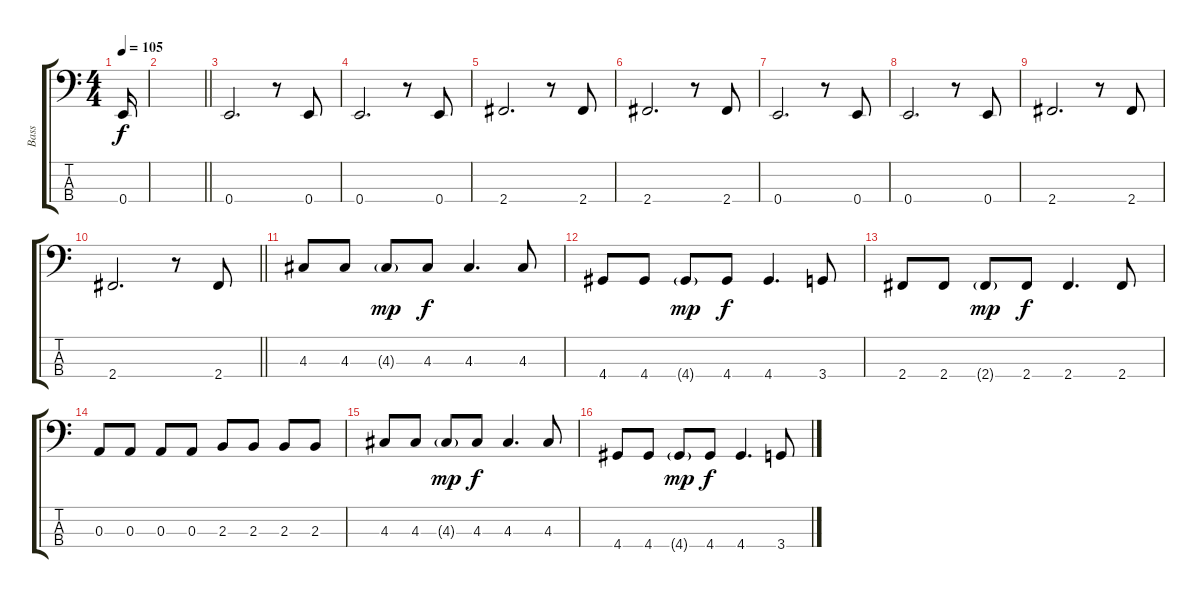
\track ("Bass" "Bass") {instrument electricbassfinger}
\staff {score tabs}
\tuning (G2 D2 A1 E1) {hide}
\ts (4 4)
\tempo 105
\clef f4
\ks c
0.4.16{dy f} |
\barLineRight lightlight
|
0.4.2{d} r.8 0.4.8 |
0.4.2{d} r.8 0.4.8 |
2.4.2{d} r.8 2.4.8 |
2.4.2{d} r.8 2.4.8 |
0.4.2{d} r.8 0.4.8 |
0.4.2{d} r.8 0.4.8 |
2.4.2{d} r.8 2.4.8 |
\barLineRight lightlight
2.4.2{d} r.8 2.4.8 |
4.3.8 4.3.8 4.3{g}.8{dy mp} 4.3.8{dy f} 4.3.4{d} 4.3.8 |
4.4.8 4.4.8 4.4{g}.8{dy mp} 4.4.8{dy f} 4.4.4{d} 3.4.8 |
2.4.8 2.4.8 2.4{g}.8{dy mp} 2.4.8{dy f} 2.4.4{d} 2.4.8 |
0.3.8 0.3.8 0.3.8 0.3.8 2.3.8 2.3.8 2.3.8 2.3.8 |
4.3.8 4.3.8 4.3{g}.8{dy mp} 4.3.8{dy f} 4.3.4{d} 4.3.8 |
4.4.8 4.4.8 4.4{g}.8{dy mp} 4.4.8{dy f} 4.4.4{d} 3.4.8
